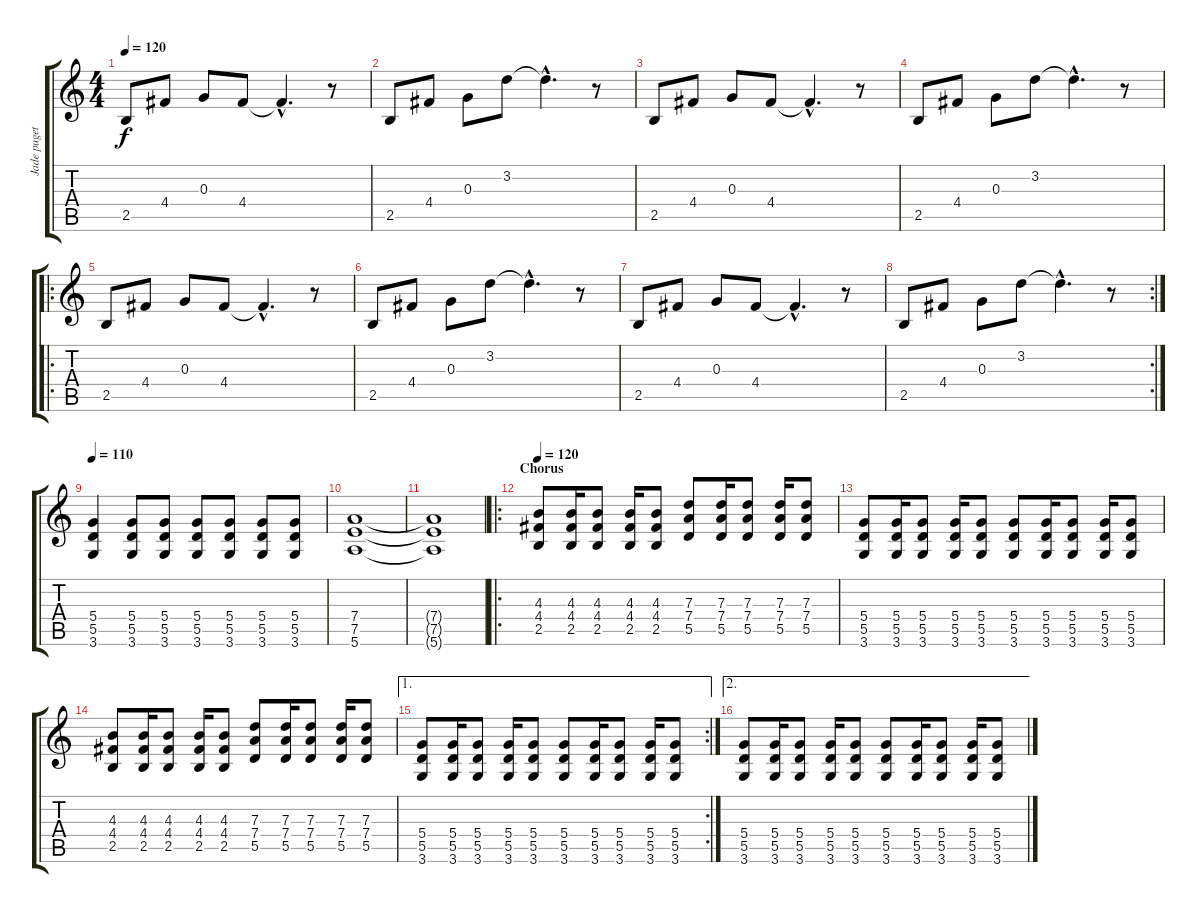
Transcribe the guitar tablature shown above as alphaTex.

\track ("Jade puget" "Jade puget") {instrument distortionguitar}
\staff {score tabs}
\tuning (E4 B3 G3 D3 A2 E2) {hide}
\ts (4 4)
\tempo 120
\clef g2
\ks c
2.5.8{dy f instrument electricguitarclean} 4.4.8 0.3.8 4.4.8 4.4{hac t}.4{d} r.8 |
2.5.8{instrument electricguitarclean} 4.4.8 0.3.8 3.2.8 3.2{hac t}.4{d} r.8 |
2.5.8{instrument electricguitarclean} 4.4.8 0.3.8 4.4.8 4.4{hac t}.4{d} r.8 |
2.5.8{instrument electricguitarclean} 4.4.8 0.3.8 3.2.8 3.2{hac t}.4{d} r.8 |
\ro
2.5.8{instrument electricguitarclean} 4.4.8 0.3.8 4.4.8 4.4{hac t}.4{d} r.8 |
2.5.8{instrument electricguitarclean} 4.4.8 0.3.8 3.2.8 3.2{hac t}.4{d} r.8 |
2.5.8{instrument electricguitarclean} 4.4.8 0.3.8 4.4.8 4.4{hac t}.4{d} r.8 |
\rc 2
2.5.8{instrument electricguitarclean} 4.4.8 0.3.8 3.2.8 3.2{hac t}.4{d} r.8 |
\tempo 110
(5.4 5.5 3.6).4{instrument distortionguitar} (5.4 5.5 3.6).8{instrument electricguitarmuted} (5.4 5.5 3.6).8 (5.4 5.5 3.6).8 (5.4 5.5 3.6).8 (5.4 5.5 3.6).8 (5.4 5.5 3.6).8 |
(7.4 7.5 5.6).1{volume 12 instrument distortionguitar} |
(7.4{t} 7.5{t} 5.6{t}).1 |
\ro
\section ("" "Chorus")
\tempo 120
(4.3 4.4 2.5).8{volume 15} (4.3 4.4 2.5).16 (4.3 4.4 2.5).8 (4.3 4.4 2.5).16 (4.3 4.4 2.5).8 (7.3 7.4 5.5).8 (7.3 7.4 5.5).16 (7.3 7.4 5.5).8 (7.3 7.4 5.5).16 (7.3 7.4 5.5).8 |
(5.4 5.5 3.6).8 (5.4 5.5 3.6).16 (5.4 5.5 3.6).8 (5.4 5.5 3.6).16 (5.4 5.5 3.6).8 (5.4 5.5 3.6).8 (5.4 5.5 3.6).16 (5.4 5.5 3.6).8 (5.4 5.5 3.6).16 (5.4 5.5 3.6).8 |
(4.3 4.4 2.5).8 (4.3 4.4 2.5).16 (4.3 4.4 2.5).8 (4.3 4.4 2.5).16 (4.3 4.4 2.5).8 (7.3 7.4 5.5).8 (7.3 7.4 5.5).16 (7.3 7.4 5.5).8 (7.3 7.4 5.5).16 (7.3 7.4 5.5).8 |
\ae 1
\rc 2
(5.4 5.5 3.6).8 (5.4 5.5 3.6).16 (5.4 5.5 3.6).8 (5.4 5.5 3.6).16 (5.4 5.5 3.6).8 (5.4 5.5 3.6).8 (5.4 5.5 3.6).16 (5.4 5.5 3.6).8 (5.4 5.5 3.6).16 (5.4 5.5 3.6).8 |
\ae 2
(5.4 5.5 3.6).8 (5.4 5.5 3.6).16 (5.4 5.5 3.6).8 (5.4 5.5 3.6).16 (5.4 5.5 3.6).8 (5.4 5.5 3.6).8 (5.4 5.5 3.6).16 (5.4 5.5 3.6).8 (5.4 5.5 3.6).16 (5.4 5.5 3.6).8
